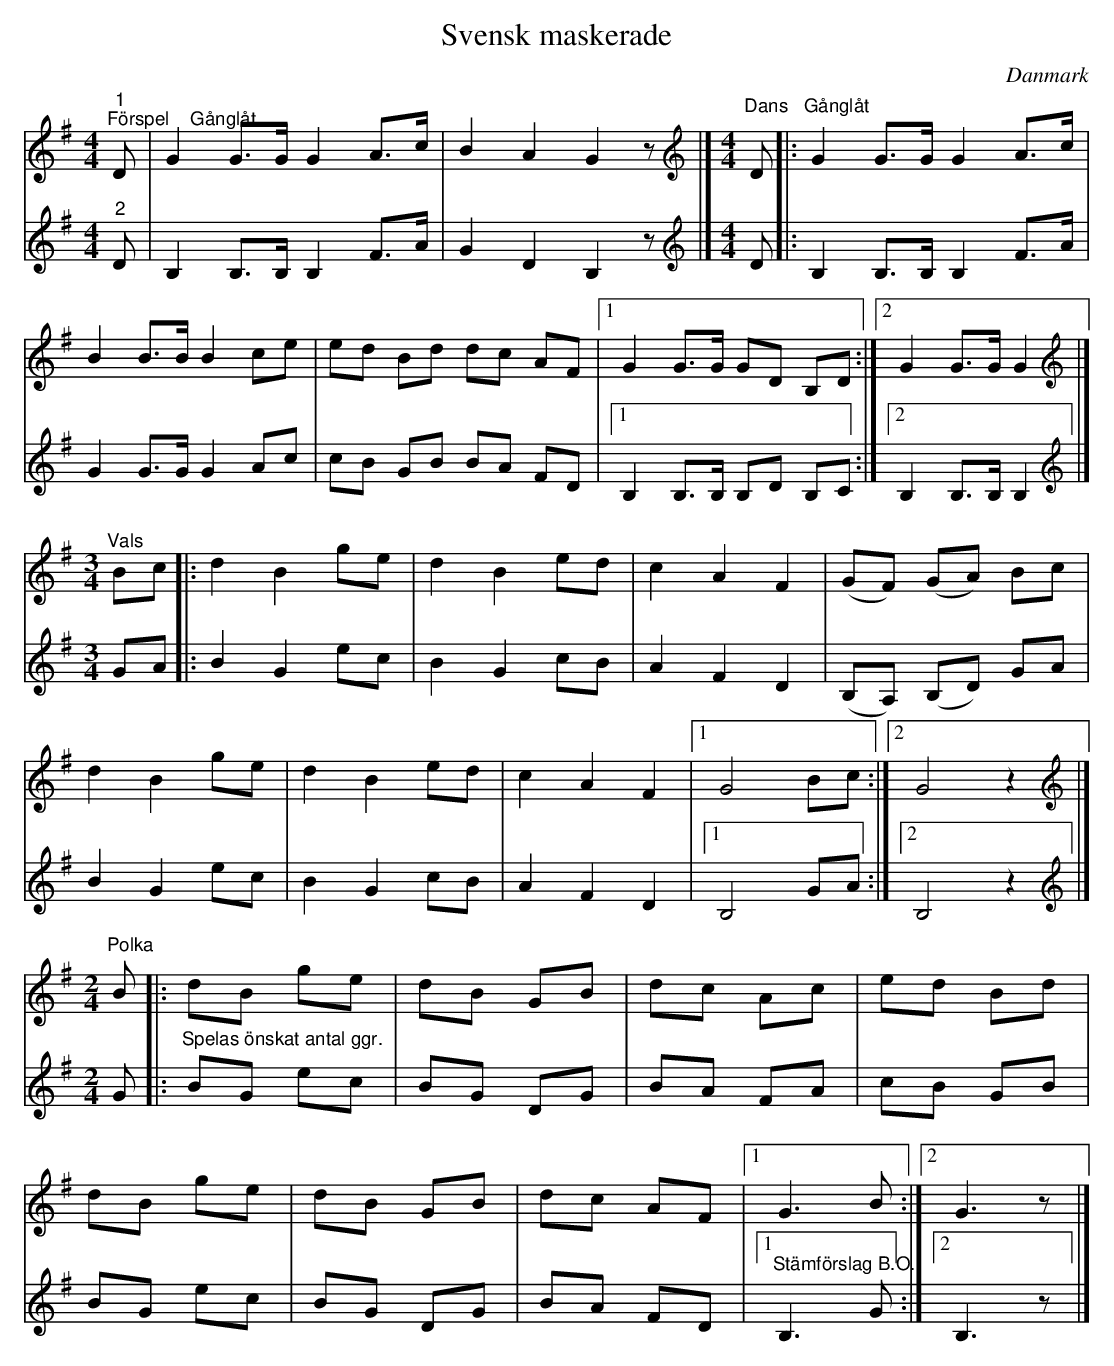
X:1
T:Svensk maskerade
O:Danmark
L:1/8
M:4/4
K:G
V:1
"^1""^Förspel    Gånglåt" D | G2 G>G G2 A>c | B2 A2 G2 z |] [K:G][M:4/4][K:treble]"^Dans   Gånglåt" D |: G2 G>G G2 A>c |
B2 B>B B2 ce | ed Bd dc AF |1 G2 G>G GD B,D :|2 G2 G>G G2 |]
[K:G][M:3/4][K:treble]"^Vals" Bc |: d2 B2 ge | d2 B2 ed | c2 A2 F2 | (GF) (GA) Bc |
d2 B2 ge | d2 B2 ed | c2 A2 F2 |1 G4 Bc :|2 G4 z2 |]
[K:G][M:2/4][K:treble]"^Polka" B |: dB ge | dB GB | dc Ac | ed Bd |
dB ge | dB GB | dc AF |1 G3 B :|2 G3 z |]
V:2
"^2" D | B,2 B,>B, B,2 F>A | G2 D2 B,2 z |][K:G][M:4/4][K:treble] D |: B,2 B,>B, B,2 F>A |
G2 G>G G2 Ac | cB GB BA FD |1 B,2 B,>B, B,D B,C :|2 B,2 B,>B, B,2 |][K:G][M:3/4][K:treble] GA |:
B2 G2 ec | B2 G2 cB | A2 F2 D2 | (B,A,) (B,D) GA | B2 G2 ec | B2 G2 cB | A2 F2 D2 |1 B,4 GA :|2 B,4 z2 |]
[K:G][M:2/4][K:treble] G |: "^Spelas önskat antal ggr." BG ec | BG DG | BA FA | cB GB |
BG ec | BG DG | BA FD |1 "^Stämförslag B.O."B,3 G :|2 B,3 z |]
